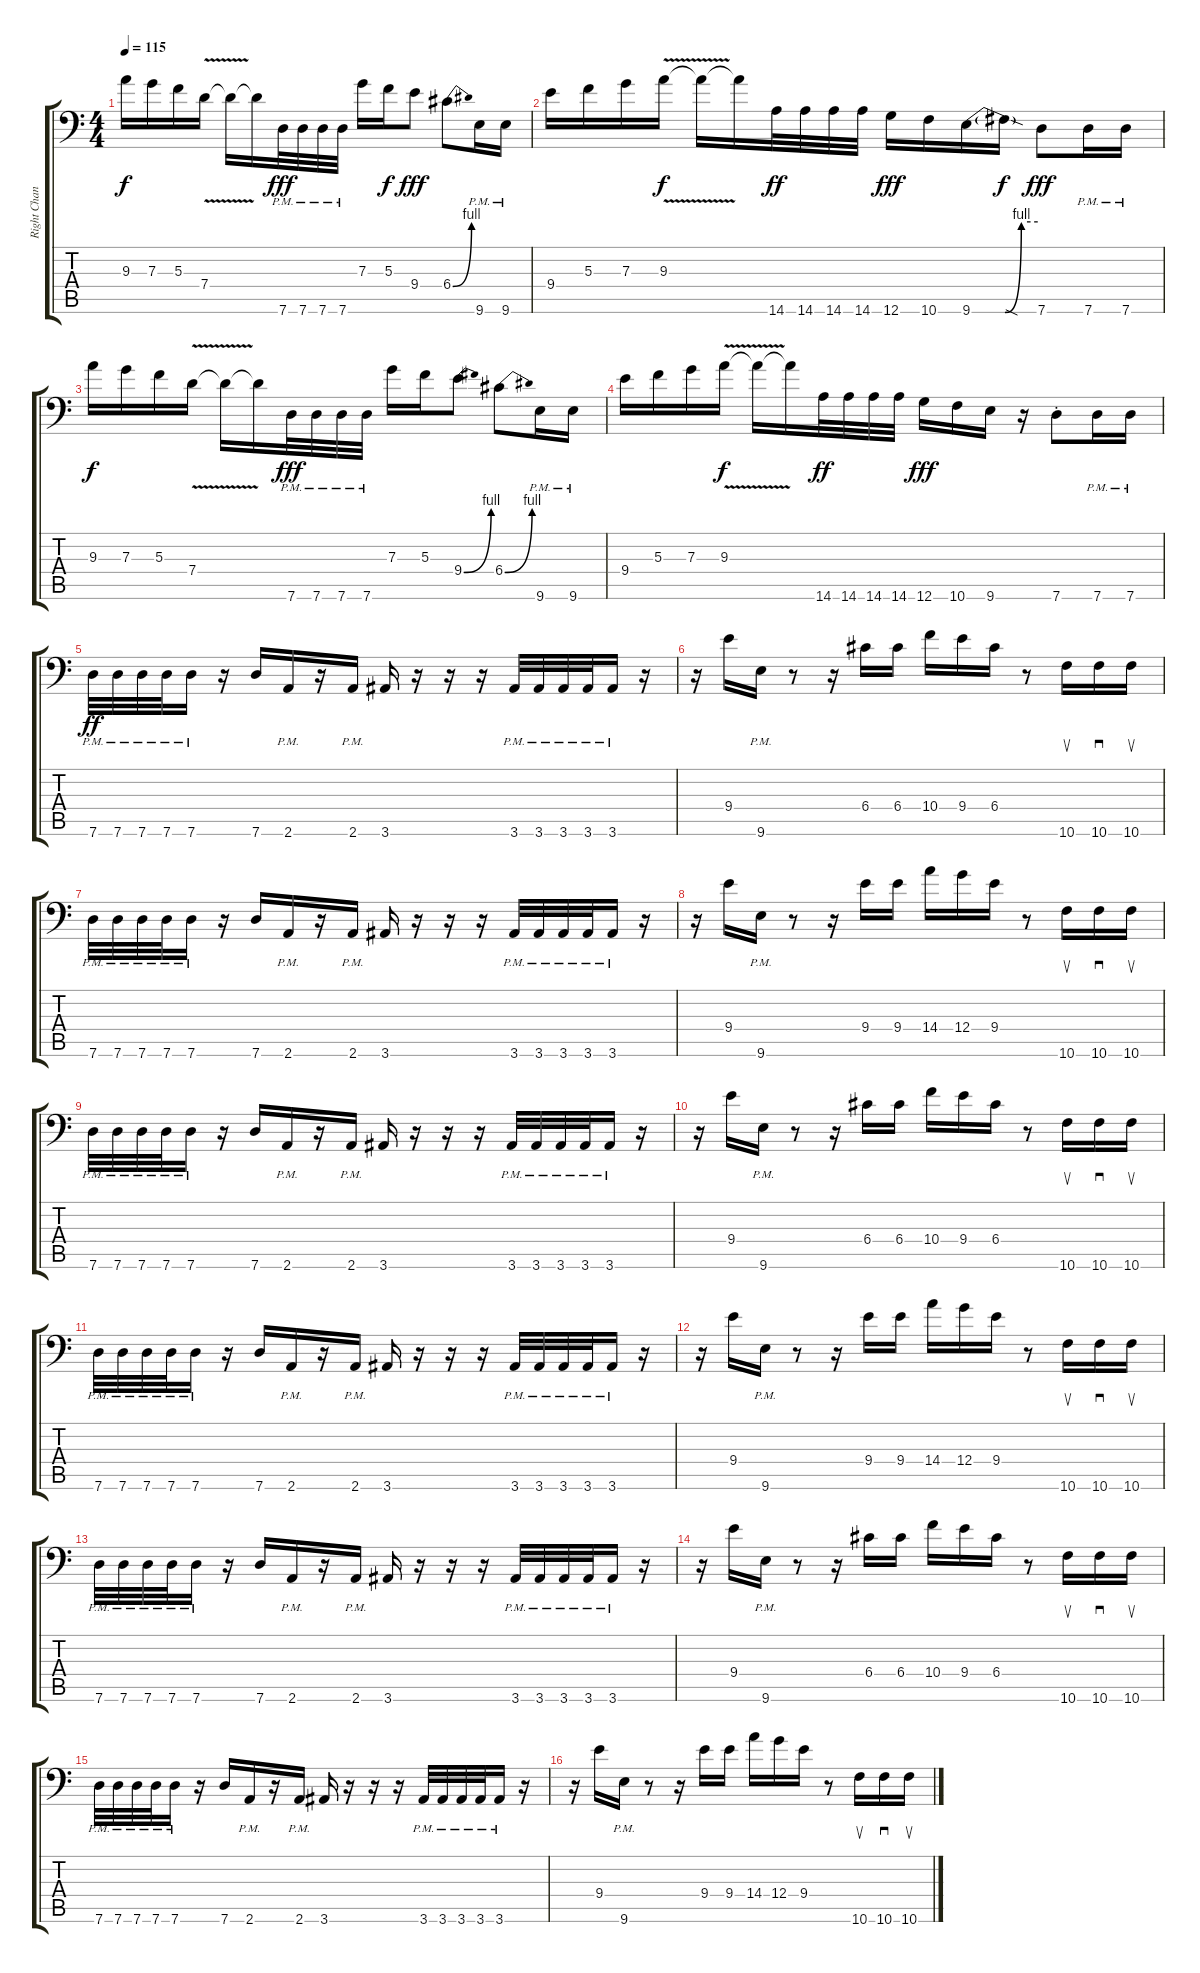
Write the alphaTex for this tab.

\track ("Right Channel" "Right Chan") {instrument distortionguitar}
\staff {score tabs}
\tuning (A3 E3 C3 G2 D2 G1) {hide}
\ts (4 4)
\tempo 115
\clef f4
\ks c
9.3.16{dy f} 7.3.16 5.3.16 7.4{v}.16 7.4{t}.16 7.4{t}.16 7.6{pm}.32{dy fff} 7.6{pm}.32 7.6{pm}.32 7.6{pm}.32 7.3.16 5.3.16{dy f} 9.4.8{dy fff} 6.4{be (bend 0 0 60 4)}.8 9.6{pm}.16 9.6{pm}.16 |
9.4.16 5.3.16 7.3.16 9.3{v}.16{dy f} 9.3{t}.16 9.3{t}.16 14.6.32{dy ff} 14.6.32 14.6.32 14.6.32 12.6.16{dy fff} 10.6.16 9.6{be (custom 0 0 30 0 45 4 60 4)}.16 9.6{sod t}.16{dy f} 7.6.8{dy fff} 7.6{pm}.16 7.6{pm}.16 |
9.3.16{dy f} 7.3.16 5.3.16 7.4{v}.16 7.4{t}.16 7.4{t}.16 7.6{pm}.32{dy fff} 7.6{pm}.32 7.6{pm}.32 7.6{pm}.32 7.3.16 5.3.16 9.4{be (bend 0 0 60 4)}.8 6.4{be (bend 0 0 60 4)}.8 9.6{pm}.16 9.6{pm}.16 |
9.4.16 5.3.16 7.3.16 9.3{v}.16{dy f} 9.3{t}.16 9.3{t}.16 14.6.32{dy ff} 14.6.32 14.6.32 14.6.32 12.6.16{dy fff} 10.6.16 9.6.16 r.16 7.6{st}.8 7.6{pm}.16 7.6{pm}.16 |
7.6{pm}.32{dy ff} 7.6{pm}.32 7.6{pm}.32 7.6{pm}.32 7.6{pm}.16 r.16 7.6.16 2.6{pm}.16 r.16 2.6{pm}.16 3.6.16 r.16 r.16 r.16 3.6{pm}.32 3.6{pm}.32 3.6{pm}.32 3.6{pm}.32 3.6{pm}.16 r.16 |
r.16 9.4.16 9.6{pm}.16 r.8 r.16 6.4.16 6.4.16 10.4.16 9.4.16 6.4.16 r.8 10.6.16{su} 10.6.16{sd} 10.6.16{su} |
7.6{pm}.32 7.6{pm}.32 7.6{pm}.32 7.6{pm}.32 7.6{pm}.16 r.16 7.6.16 2.6{pm}.16 r.16 2.6{pm}.16 3.6.16 r.16 r.16 r.16 3.6{pm}.32 3.6{pm}.32 3.6{pm}.32 3.6{pm}.32 3.6{pm}.16 r.16 |
r.16 9.4.16 9.6{pm}.16 r.8 r.16 9.4.16 9.4.16 14.4.16 12.4.16 9.4.16 r.8 10.6.16{su} 10.6.16{sd} 10.6.16{su} |
7.6{pm}.32{volume 10} 7.6{pm}.32 7.6{pm}.32 7.6{pm}.32 7.6{pm}.16 r.16 7.6.16 2.6{pm}.16 r.16 2.6{pm}.16 3.6.16 r.16 r.16 r.16 3.6{pm}.32 3.6{pm}.32 3.6{pm}.32 3.6{pm}.32 3.6{pm}.16 r.16 |
r.16 9.4.16 9.6{pm}.16 r.8 r.16 6.4.16 6.4.16 10.4.16 9.4.16 6.4.16 r.8 10.6.16{su} 10.6.16{sd} 10.6.16{su} |
7.6{pm}.32 7.6{pm}.32 7.6{pm}.32 7.6{pm}.32 7.6{pm}.16 r.16 7.6.16 2.6{pm}.16 r.16 2.6{pm}.16 3.6.16 r.16 r.16 r.16 3.6{pm}.32 3.6{pm}.32 3.6{pm}.32 3.6{pm}.32 3.6{pm}.16 r.16 |
r.16 9.4.16 9.6{pm}.16 r.8 r.16 9.4.16 9.4.16 14.4.16 12.4.16 9.4.16 r.8 10.6.16{su} 10.6.16{sd} 10.6.16{su} |
7.6{pm}.32{volume 6} 7.6{pm}.32 7.6{pm}.32 7.6{pm}.32 7.6{pm}.16 r.16 7.6.16 2.6{pm}.16 r.16 2.6{pm}.16 3.6.16 r.16 r.16 r.16 3.6{pm}.32 3.6{pm}.32 3.6{pm}.32 3.6{pm}.32 3.6{pm}.16 r.16 |
r.16 9.4.16 9.6{pm}.16 r.8 r.16 6.4.16 6.4.16 10.4.16 9.4.16 6.4.16 r.8 10.6.16{su} 10.6.16{sd} 10.6.16{su} |
7.6{pm}.32 7.6{pm}.32 7.6{pm}.32 7.6{pm}.32 7.6{pm}.16 r.16 7.6.16 2.6{pm}.16 r.16 2.6{pm}.16 3.6.16 r.16 r.16 r.16 3.6{pm}.32 3.6{pm}.32 3.6{pm}.32 3.6{pm}.32 3.6{pm}.16 r.16 |
r.16 9.4.16 9.6{pm}.16 r.8 r.16 9.4.16 9.4.16 14.4.16 12.4.16 9.4.16 r.8 10.6.16{su} 10.6.16{sd} 10.6.16{su}
